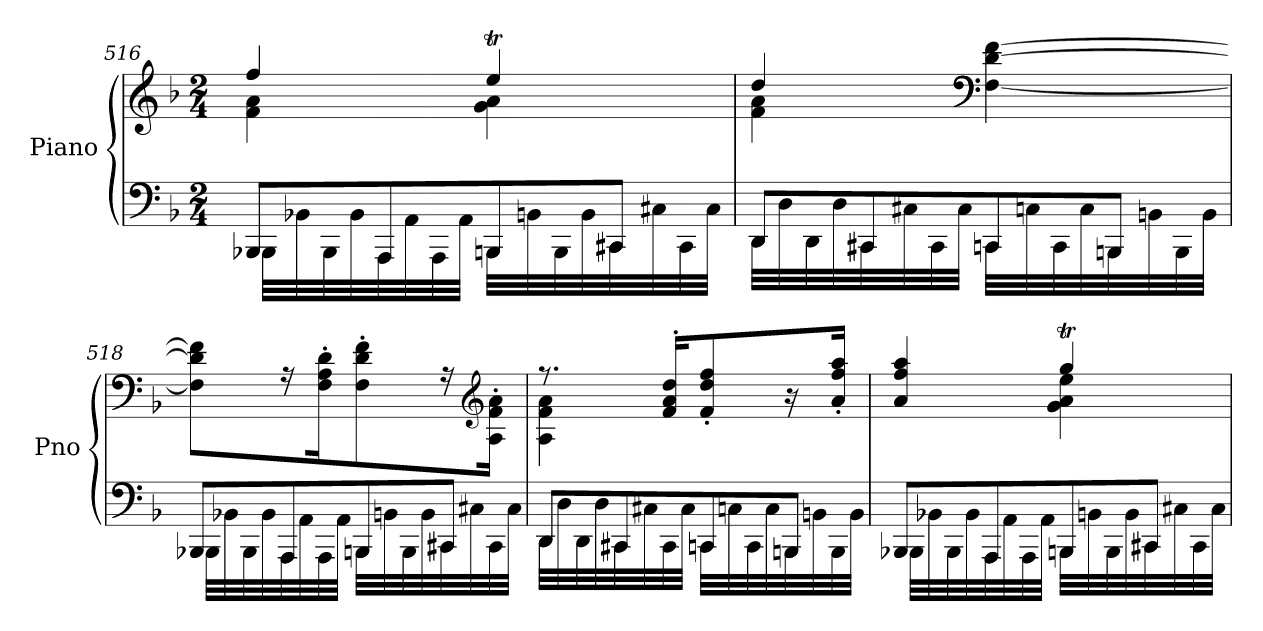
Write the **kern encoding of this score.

**kern	**kern
*part1	*part1
*staff2	*staff1
*I"Piano	*
*I'Pno	*
!!LO:PB:g=z
*clefF4	*clefG2
*k[b-]	*k[b-]
*M2/4	*M2/4
=516	=516
*^	*^
8BBB-X/L	32BBB-\LLL	4ff/	4f\ 4a\
.	32BB-X\	.	.
.	32BBB-\	.	.
.	32BB-\	.	.
8AAA/	32AAA\	.	.
.	32AA\	.	.
.	32AAA\	.	.
.	32AA\JJJ	.	.
8BBBn/	32BBB\LLL	4eet/	4g\ 4a\
.	32BBn\	.	.
.	32BBB\	.	.
.	32BB\	.	.
8CC#X/J	32CC#\	.	.
.	32C#X\	.	.
.	32CC#\	.	.
.	32C#\JJJ	.	.
=517	=517	=517	=517
8DD/L	32DD\LLL	4dd/	4f\ 4a\
.	32D\	.	.
.	32DD\	.	.
.	32D\	.	.
8CC#X/	32CC#\	.	.
.	32C#X\	.	.
.	32CC#\	.	.
.	32C#\JJJ	.	.
*	*	*clefF4	*
8CCn/	32CC\LLL	[4F\ [4d\ [4f\	4ryy
.	32Cn\	.	.
.	32CC\	.	.
.	32C\	.	.
8BBBn/J	32BBB\	.	.
.	32BBn\	.	.
.	32BBB\	.	.
.	32BB\JJJ	.	.
*	*	*v	*v
=518	=518	=518
8BBB-X/L	32BBB-\LLL	8F\] 8d\] 8f\]L
.	32BB-X\	.
.	32BBB-\	.
.	32BB-\	.
8AAA/	32AAA\	16r
.	32AA\	.
.	32AAA\	16F\' 16A\' 16d\'K
.	32AA\JJJ	.
8BBBn/	32BBB\LLL	8F\' 8d\' 8f\'
.	32BBn\	.
.	32BBB\	.
.	32BB\	.
8CC#X/J	32CC#\	16r
.	32C#X\	.
*	*	*clefG2
.	32CC#\	16A\' 16f\' 16a\'Jk
.	32C#\JJJ	.
!!LO:LB:g=z
=519	=519	=519
*	*	*^
8DD/L	32DD\LLL	8.r	4A\ 4f\ 4a\
.	32D\	.	.
.	32DD\	.	.
.	32D\	.	.
8CC#X/	32CC#\	.	.
.	32C#X\	.	.
.	32CC#\	16f/' 16a/' 16dd/'KL	.
.	32C#\JJJ	.	.
8CCn/	32CC\LLL	8f/' 8dd/' 8ff/'	4ryy
.	32Cn\	.	.
.	32CC\	.	.
.	32C\	.	.
8BBBn/J	32BBB\	16r	.
.	32BBn\	.	.
.	32BBB\	16a/' 16ff/' 16aa/'Jk	.
.	32BB\JJJ	.	.
=520	=520	=520	=520
8BBB-X/L	32BBB-\LLL	4a/ 4ff/ 4aa/	4ryy
.	32BB-X\	.	.
.	32BBB-\	.	.
.	32BB-\	.	.
8AAA/	32AAA\	.	.
.	32AA\	.	.
.	32AAA\	.	.
.	32AA\JJJ	.	.
8BBBn/	32BBB\LLL	4ggT/	4g\ 4a\ 4ee\
.	32BBn\	.	.
.	32BBB\	.	.
.	32BB\	.	.
8CC#X/J	32CC#\	.	.
.	32C#X\	.	.
.	32CC#\	.	.
.	32C#\JJJ	.	.
*v	*v	*	*
*	*v	*v
=	=
*-	*-
